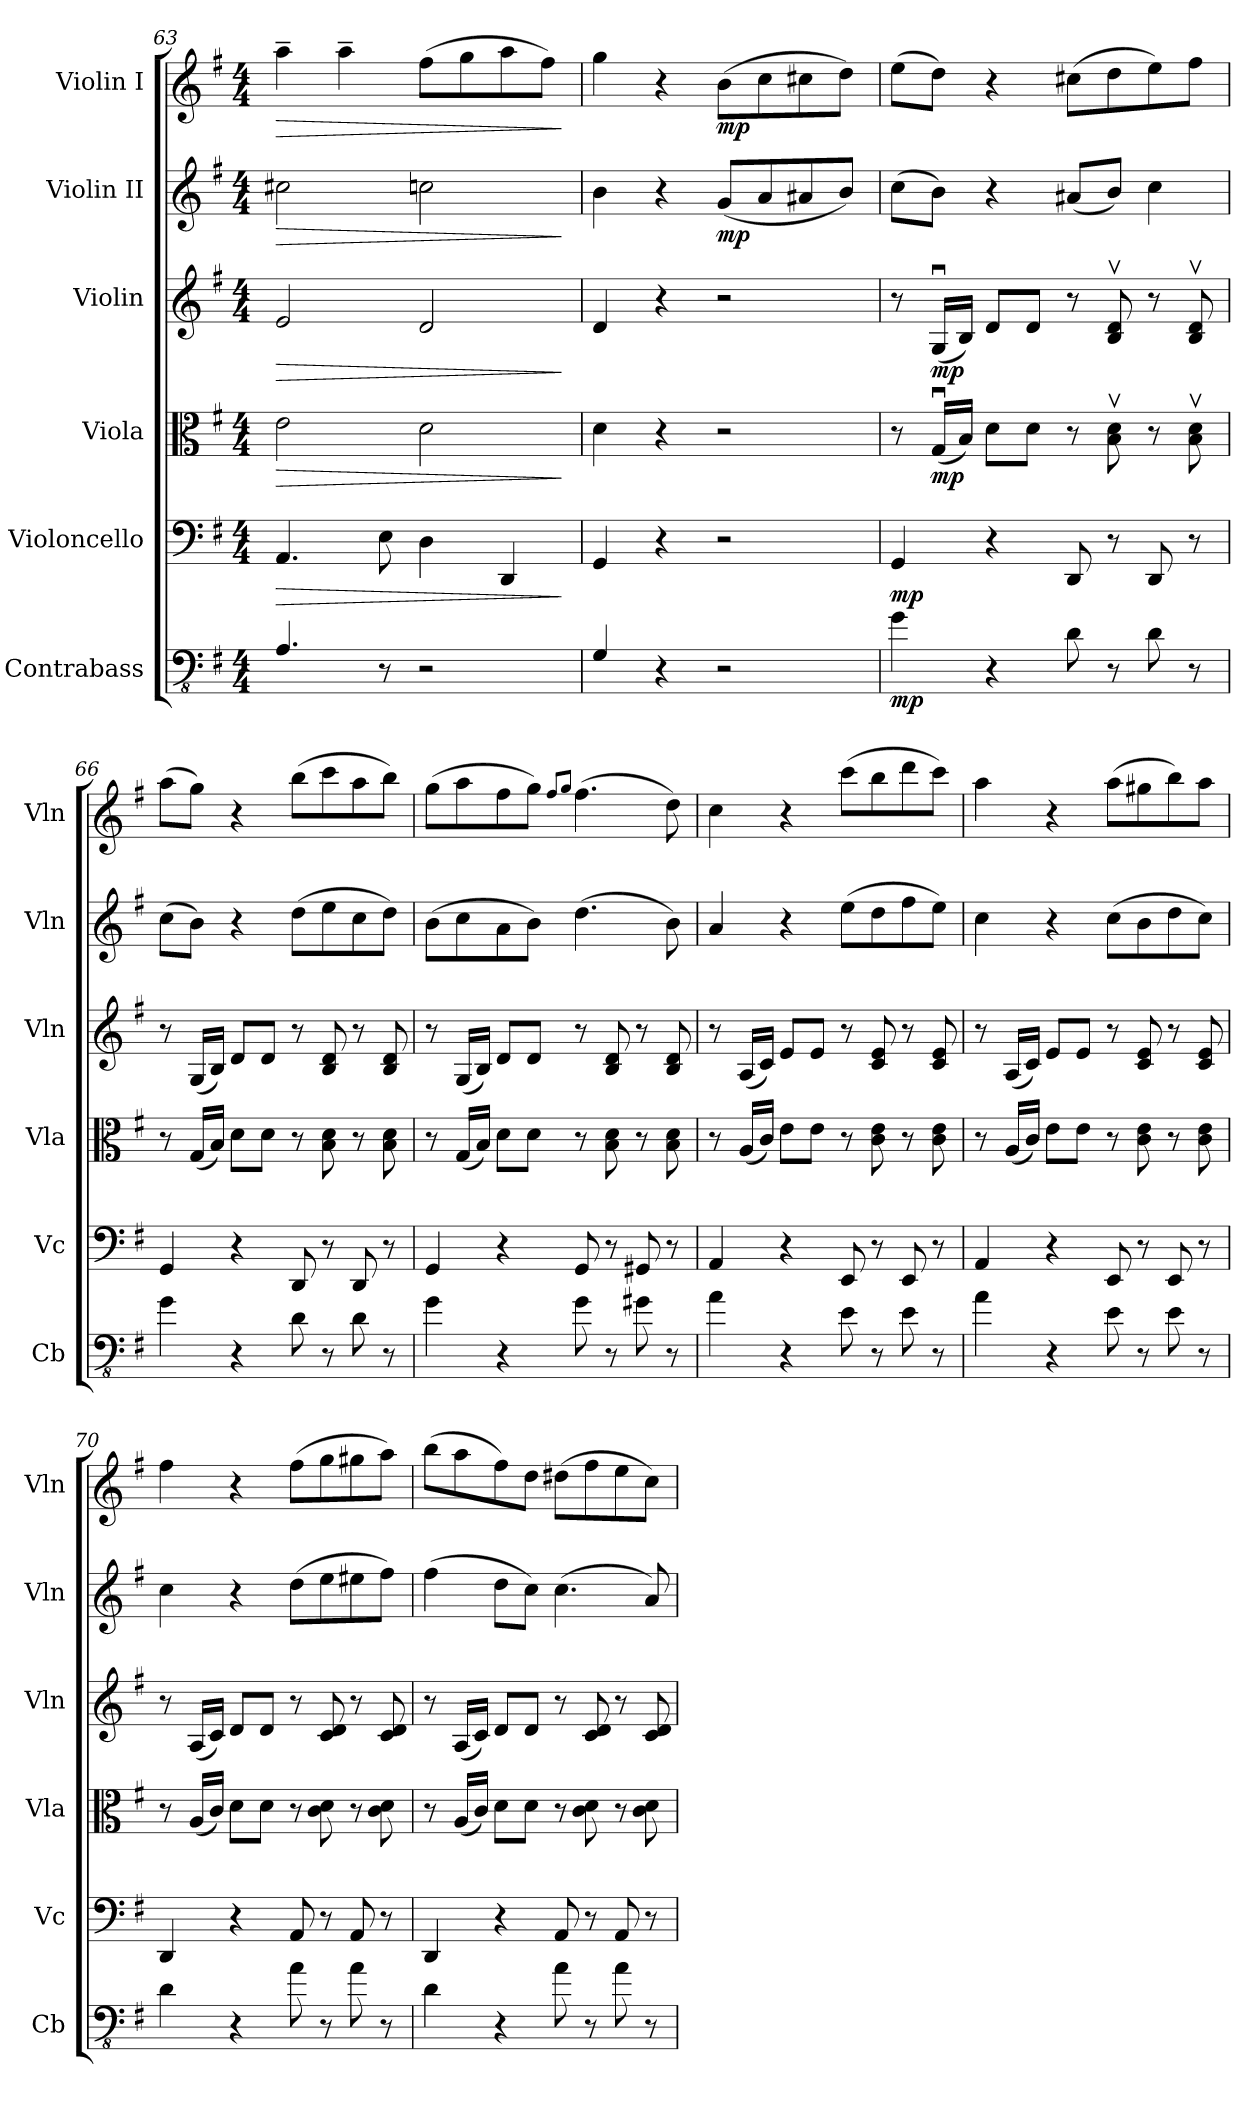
**kern	**dynam	**kern	**dynam	**kern	**dynam	**kern	**dynam	**kern	**dynam	**kern	**dynam
*part6	*part6	*part5	*part5	*part4	*part4	*part3	*part3	*part2	*part2	*part1	*part1
*staff6	*staff6	*staff5	*staff5	*staff4	*staff4	*staff3	*staff3	*staff2	*staff2	*staff1	*staff1
*I"Contrabass	*	*I"Violoncello	*	*I"Viola	*	*I"Violin	*	*I"Violin II	*	*I"Violin I	*
*I'Cb	*	*I'Vc	*	*I'Vla	*	*I'Vln	*	*I'Vln	*	*I'Vln	*
*clefFv4	*	*clefF4	*	*clefC3	*	*clefG2	*	*clefG2	*	*clefG2	*
*ITrd7c12	*	*	*	*	*	*	*	*	*	*	*
*k[f#]	*	*k[f#]	*	*k[f#]	*	*k[f#]	*	*k[f#]	*	*k[f#]	*
*M4/4	*	*M4/4	*	*M4/4	*	*M4/4	*	*M4/4	*	*M4/4	*
=63	=63	=63	=63	=63	=63	=63	=63	=63	=63	=63	=63
!	!	!	!LO:HP:b	!	!LO:HP:b	!	!LO:HP:b	!	!LO:HP:b	!	!LO:HP:b
4.AAA/	.	4.AA/	>	2e\	>	2e/	>	2cc#X\	>	4aa~\	>
.	.	.	.	.	.	.	.	.	.	4aa~\	.
8r	.	8E\	.	.	.	.	.	.	.	.	.
2r	.	4D\	.	2d\	.	2d/	.	2ccn\	.	(>8ff#\L	.
.	.	.	.	.	.	.	.	.	.	8gg\	.
.	.	4DD/	.	.	.	.	.	.	.	8aa\	.
.	.	.	.	.	.	.	.	.	.	8ff#\J)	.
.	.	.	]	.	]	.	]	.	]	.	]
=64	=64	=64	=64	=64	=64	=64	=64	=64	=64	=64	=64
4GGG/	.	4GG/	.	4d\	.	4d/	.	4b\	.	4gg\	.
4r	.	4r	.	4r	.	4r	.	4r	.	4r	.
!	!	!	!	!	!	!	!	!	!LO:DY:b	!	!LO:DY:b
2r	.	2r	.	2r	.	2r	.	(<8g/L	mp	(>8b\L	mp
.	.	.	.	.	.	.	.	8a/	.	8cc\	.
.	.	.	.	.	.	.	.	8a#X/	.	8cc#X\	.
.	.	.	.	.	.	.	.	8b/J)	.	8dd\J)	.
=65	=65	=65	=65	=65	=65	=65	=65	=65	=65	=65	=65
!	!LO:DY:b	!	!LO:DY:b	!	!	!	!	!	!	!	!
4GG\	mp	4GG/	mp	8r	.	8r	.	(>8cc\L	.	(>8ee\L	.
!	!	!	!	!	!LO:DY:b	!	!LO:DY:b	!	!	!	!
.	.	.	.	(<16Gu/LL	mp	(<16Gu/LL	mp	8b\J)	.	8dd\J)	.
.	.	.	.	16B/JJ)	.	16B/JJ)	.	.	.	.	.
4r	.	4r	.	8d\L	.	8d/L	.	4r	.	4r	.
.	.	.	.	8d\J	.	8d/J	.	.	.	.	.
8DD\	.	8DD/	.	8r	.	8r	.	(<8a#X/L	.	(>8cc#X\L	.
8r	.	8r	.	8B\v 8d\v	.	8B/v 8d/v	.	8b/J)	.	8dd\	.
8DD\	.	8DD/	.	8r	.	8r	.	4cc\	.	8ee\)	.
8r	.	8r	.	8B\v 8d\v	.	8B/v 8d/v	.	.	.	8ff#\J	.
!!LO:LB:g=z
=66	=66	=66	=66	=66	=66	=66	=66	=66	=66	=66	=66
4GG\	.	4GG/	.	8r	.	8r	.	(>8cc\L	.	(>8aa\L	.
.	.	.	.	(<16G/LL	.	(<16G/LL	.	8b\J)	.	8gg\J)	.
.	.	.	.	16B/JJ)	.	16B/JJ)	.	.	.	.	.
4r	.	4r	.	8d\L	.	8d/L	.	4r	.	4r	.
.	.	.	.	8d\J	.	8d/J	.	.	.	.	.
8DD\	.	8DD/	.	8r	.	8r	.	(>8dd\L	.	(>8bb\L	.
8r	.	8r	.	8B\ 8d\	.	8B/ 8d/	.	8ee\	.	8ccc\	.
8DD\	.	8DD/	.	8r	.	8r	.	8cc\	.	8aa\	.
8r	.	8r	.	8B\ 8d\	.	8B/ 8d/	.	8dd\J)	.	8bb\J)	.
=67	=67	=67	=67	=67	=67	=67	=67	=67	=67	=67	=67
4GG\	.	4GG/	.	8r	.	8r	.	(>8b\L	.	(>8gg\L	.
.	.	.	.	(<16G/LL	.	(<16G/LL	.	8cc\	.	8aa\	.
.	.	.	.	16B/JJ)	.	16B/JJ)	.	.	.	.	.
4r	.	4r	.	8d\L	.	8d/L	.	8a\	.	8ff#\	.
.	.	.	.	8d\J	.	8d/J	.	8b\J)	.	8gg\J)	.
.	.	.	.	.	.	.	.	.	.	8qff#/L	.
.	.	.	.	.	.	.	.	.	.	8qgg/J	.
8GG\	.	8GG/	.	8r	.	8r	.	(>4.dd\	.	(>4.ff#\	.
8r	.	8r	.	8B\ 8d\	.	8B/ 8d/	.	.	.	.	.
8GG#X\	.	8GG#X/	.	8r	.	8r	.	.	.	.	.
8r	.	8r	.	8B\ 8d\	.	8B/ 8d/	.	8b\)	.	8dd\)	.
=68	=68	=68	=68	=68	=68	=68	=68	=68	=68	=68	=68
4AA\	.	4AA/	.	8r	.	8r	.	4a/	.	4cc\	.
.	.	.	.	(<16A/LL	.	(<16A/LL	.	.	.	.	.
.	.	.	.	16c/JJ)	.	16c/JJ)	.	.	.	.	.
4r	.	4r	.	8e\L	.	8e/L	.	4r	.	4r	.
.	.	.	.	8e\J	.	8e/J	.	.	.	.	.
8EE\	.	8EE/	.	8r	.	8r	.	(>8ee\L	.	(>8ccc\L	.
8r	.	8r	.	8c\ 8e\	.	8c/ 8e/	.	8dd\	.	8bb\	.
8EE\	.	8EE/	.	8r	.	8r	.	8ff#\	.	8ddd\	.
8r	.	8r	.	8c\ 8e\	.	8c/ 8e/	.	8ee\J)	.	8ccc\J)	.
!!LO:PB:g=z
=69	=69	=69	=69	=69	=69	=69	=69	=69	=69	=69	=69
4AA\	.	4AA/	.	8r	.	8r	.	4cc\	.	4aa\	.
.	.	.	.	(<16A/LL	.	(<16A/LL	.	.	.	.	.
.	.	.	.	16c/JJ)	.	16c/JJ)	.	.	.	.	.
4r	.	4r	.	8e\L	.	8e/L	.	4r	.	4r	.
.	.	.	.	8e\J	.	8e/J	.	.	.	.	.
8EE\	.	8EE/	.	8r	.	8r	.	(>8cc\L	.	(>8aa\L	.
8r	.	8r	.	8c\ 8e\	.	8c/ 8e/	.	8b\	.	8gg#X\	.
8EE\	.	8EE/	.	8r	.	8r	.	8dd\	.	8bb\)	.
8r	.	8r	.	8c\ 8e\	.	8c/ 8e/	.	8cc\J)	.	8aa\J	.
=70	=70	=70	=70	=70	=70	=70	=70	=70	=70	=70	=70
4DD\	.	4DD/	.	8r	.	8r	.	4cc\	.	4ff#\	.
.	.	.	.	(<16A/LL	.	(<16A/LL	.	.	.	.	.
.	.	.	.	16c/JJ)	.	16c/JJ)	.	.	.	.	.
4r	.	4r	.	8d\L	.	8d/L	.	4r	.	4r	.
.	.	.	.	8d\J	.	8d/J	.	.	.	.	.
8AA\	.	8AA/	.	8r	.	8r	.	(>8dd\L	.	(>8ff#\L	.
8r	.	8r	.	8c\ 8d\	.	8c/ 8d/	.	8ee\	.	8gg\	.
8AA\	.	8AA/	.	8r	.	8r	.	8ee#X\	.	8gg#X\	.
8r	.	8r	.	8c\ 8d\	.	8c/ 8d/	.	8ff#\J)	.	8aa\J)	.
=71	=71	=71	=71	=71	=71	=71	=71	=71	=71	=71	=71
4DD\	.	4DD/	.	8r	.	8r	.	(>4ff#\	.	(>8bb\L	.
.	.	.	.	(<16A/LL	.	(<16A/LL	.	.	.	8aa\	.
.	.	.	.	16c/JJ)	.	16c/JJ)	.	.	.	.	.
4r	.	4r	.	8d\L	.	8d/L	.	8dd\L	.	8ff#\)	.
.	.	.	.	8d\J	.	8d/J	.	8cc\J)	.	8dd\J	.
8AA\	.	8AA/	.	8r	.	8r	.	(>4.cc\	.	(>8dd#X\L	.
8r	.	8r	.	8c\ 8d\	.	8c/ 8d/	.	.	.	8ff#\	.
8AA\	.	8AA/	.	8r	.	8r	.	.	.	8ee\	.
8r	.	8r	.	8c\ 8d\	.	8c/ 8d/	.	8a/)	.	8cc\J)	.
=	=	=	=	=	=	=	=	=	=	=	=
*-	*-	*-	*-	*-	*-	*-	*-	*-	*-	*-	*-
